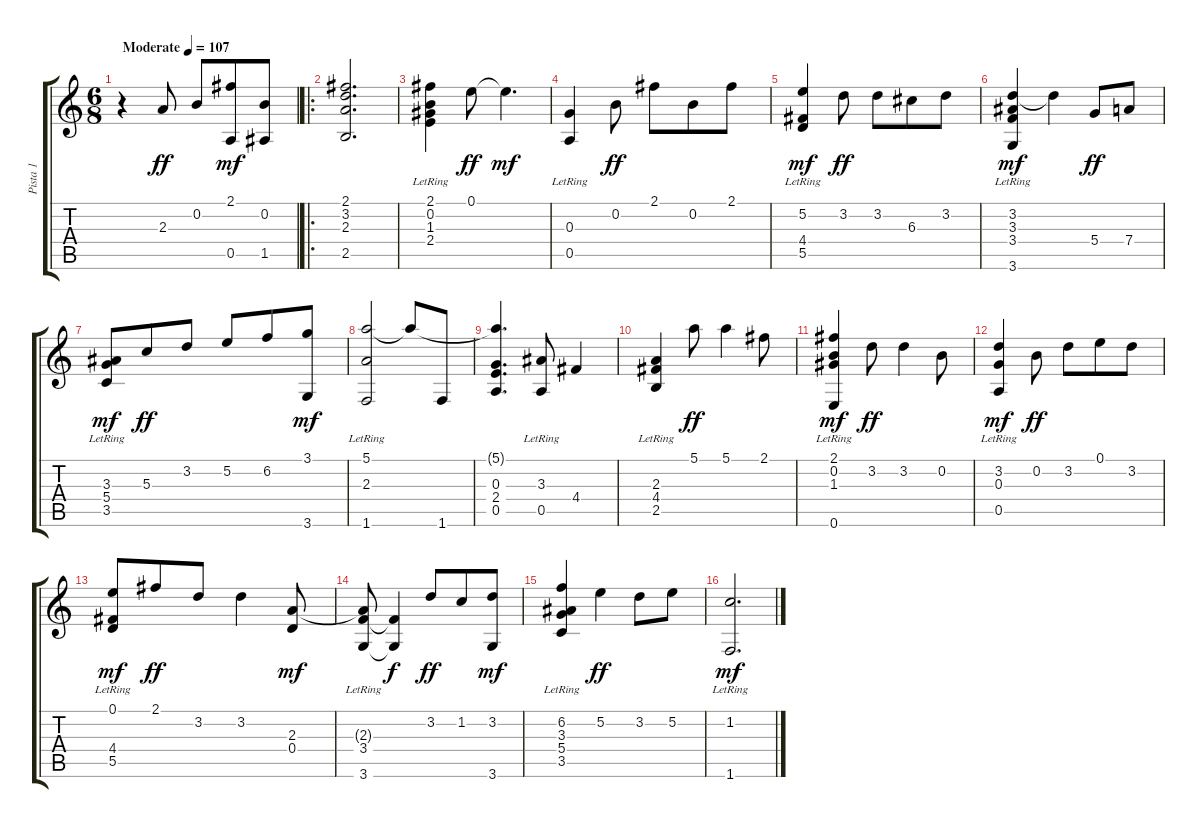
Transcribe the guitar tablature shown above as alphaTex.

\track ("Pista 1" "Pista 1") {instrument acousticguitarsteel}
\staff {score tabs}
\tuning (E4 B3 G3 D3 A2 E2) {hide}
\ts (6 8)
\tempo (107 "Moderate")
\clef g2
\ks aminor
r.4{dy ff instrument acousticguitarsteel} 2.3.8 0.2.8 (2.1 0.5).8{dy mf} (0.2 1.5).8 |
\ro
(2.1 3.2 2.3 2.5).2{d} |
(2.1 0.2{lr} 1.3{lr} 2.4{lr}).4 0.1.8{dy ff} 0.1{t}.4{d dy mf} |
(0.3{lr} 0.5{lr}).4 0.2.8{dy ff} 2.1.8 0.2.8 2.1.8 |
(5.2 4.4{lr} 5.5{lr}).4{dy mf} 3.2.8{dy ff} 3.2.8 6.3.8 3.2.8 |
(3.2 3.3{lr} 3.4{lr} 3.6{lr}).4{dy mf} 3.2{t}.4 5.4.8{dy ff} 7.4.8 |
(3.3 5.4{lr} 3.5{lr}).8{dy mf} 5.3.8{dy ff} 3.2.8 5.2.8 6.2.8 (3.1 3.6).8{dy mf} |
(5.1{lr} 2.3{lr} 1.6{lr}).2 5.1{t}.8 1.6.8 |
(5.1{t} 0.3 2.4 0.5).4{d} (3.3{lr} 0.5).8 4.4.4 |
(2.3{lr} 4.4{lr} 2.5{lr}).4 5.1.8{dy ff} 5.1.4 2.1.8 |
(2.1 0.2 1.3{lr} 0.6{lr}).4{dy mf} 3.2.8{dy ff} 3.2.4 0.2.8 |
(3.2 0.3{lr} 0.5{lr}).4{dy mf} 0.2.8{dy ff} 3.2.8 0.1.8 3.2.8 |
(0.1 4.4{lr} 5.5{lr}).8{dy mf} 2.1.8{dy ff} 3.2.8 3.2.4 (2.3 0.4).8{dy mf} |
(2.3{t} 3.4{lr} 3.6{lr}).8 (3.4{t} 3.6{t}).4{dy f} 3.2.8{dy ff} 1.2.8 (3.2 3.6).8{dy mf} |
(6.2 3.3{lr} 5.4{lr} 3.5{lr}).4 5.2.4{dy ff} 3.2.8 5.2.8 |
(1.2 1.6{lr}).2{d dy mf}
